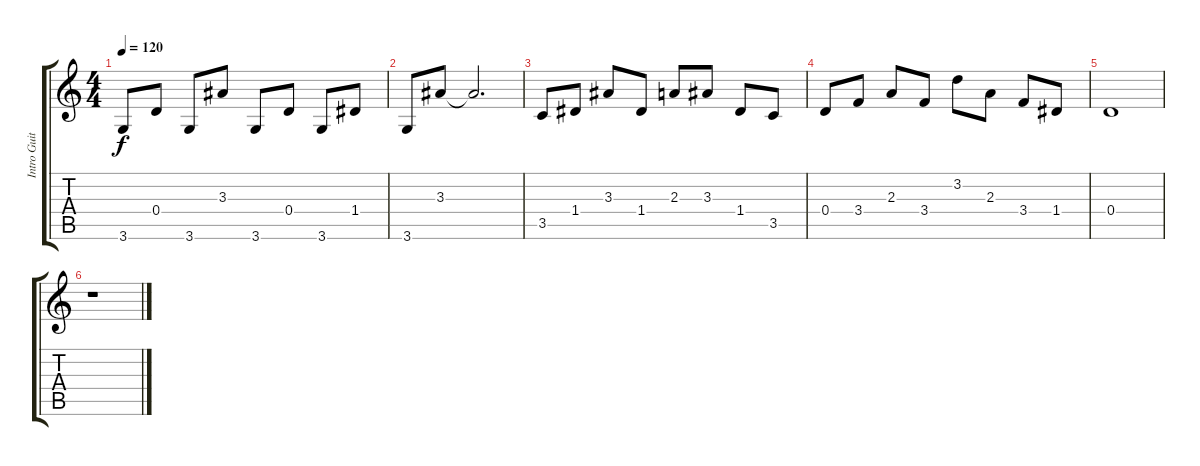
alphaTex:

\track ("Intro Guitar" "Intro Guit") {instrument acousticguitarsteel}
\staff {score tabs}
\tuning (E4 B3 G3 D3 A2 E2) {hide}
\ts (4 4)
\tempo 120
\clef g2
\ks c
3.6.8{dy f} 0.4.8 3.6.8 3.3.8 3.6.8 0.4.8 3.6.8 1.4.8 |
3.6.8 3.3.8 3.3{t}.2{d} |
3.5.8 1.4.8 3.3.8 1.4.8 2.3.8 3.3.8 1.4.8 3.5.8 |
0.4.8 3.4.8 2.3.8 3.4.8 3.2.8 2.3.8 3.4.8 1.4.8 |
0.4.1 |
r.1
